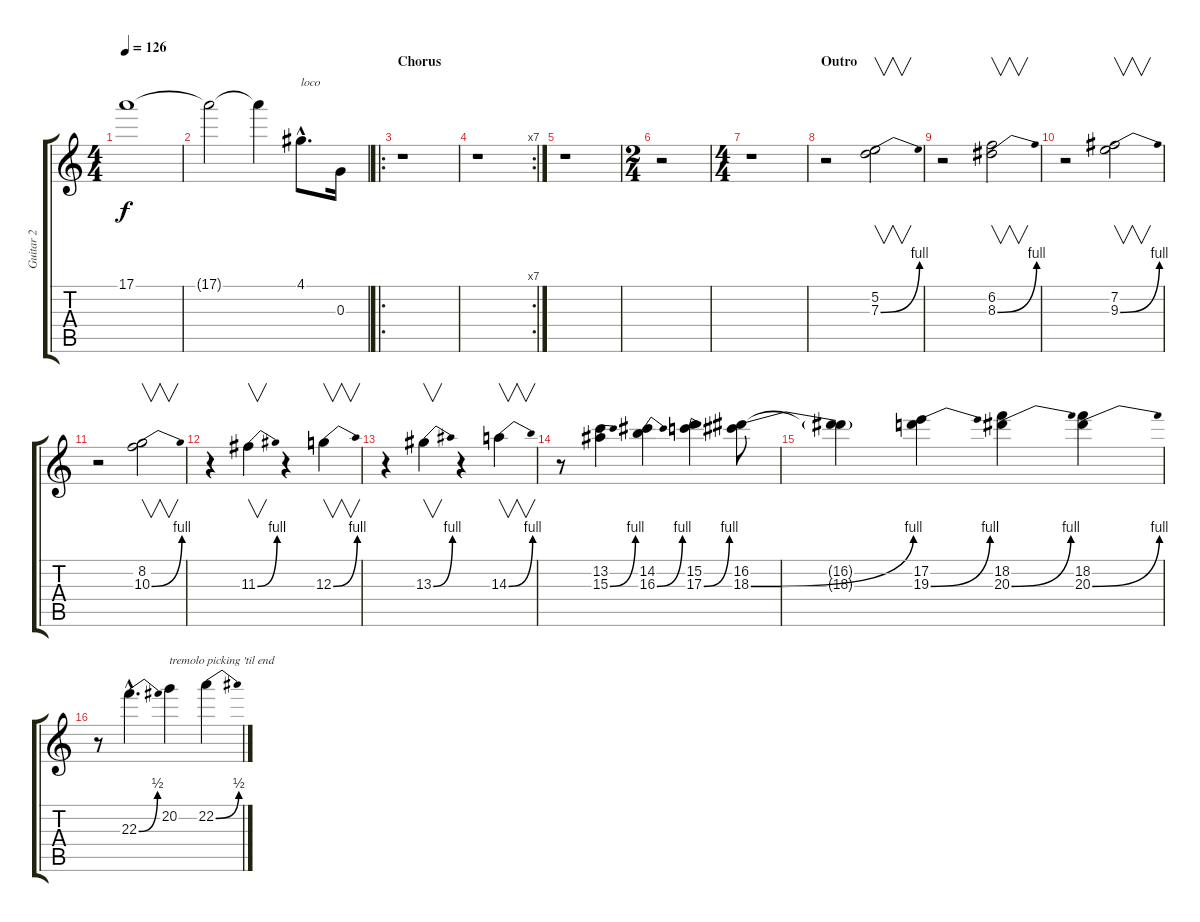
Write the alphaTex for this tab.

\track ("Guitar 2" "Guitar 2") {instrument distortionguitar}
\staff {score tabs}
\tuning (E4 B3 G3 D3 A2 E2) {hide}
\ts (4 4)
\tempo 126
\clef g2
\ks c
17.1{t}.1{dy f} |
17.1{t}.2 17.1{t}.4 4.1{hac}.8{d txt "loco"} 0.3.16 |
\ro
\section ("" "Chorus")
r.1 |
\rc 7
r.1 |
r.1 |
\ts (2 4)
r.2 |
\ts (4 4)
r.1 |
\section ("" "Outro")
r.2 (5.2 7.3{be (bend 0 0 60 4)}).2{v} |
r.2 (6.2 8.3{be (bend 0 0 60 4)}).2{v} |
r.2 (7.2 9.3{be (bend 0 0 60 4)}).2{v} |
r.2 (8.2 10.3{be (bend 0 0 60 4)}).2{v} |
r.4 11.3{be (bend 0 0 60 4)}.4{v} r.4 12.3{be (bend 0 0 60 4)}.4{v} |
r.4 13.3{be (bend 0 0 60 4)}.4{v} r.4 14.3{be (bend 0 0 60 4)}.4{v} |
r.8 (13.2 15.3{be (bend 0 0 60 4)}).4 (14.2 16.3{be (bend 0 0 60 4)}).4 (15.2 17.3{be (bend 0 0 60 4)}).4 (16.2 18.3{be (bend 0 0 60 4)}).8 |
(16.2{t} 18.3{t}).4 (17.2 19.3{be (bend 0 0 60 4)}).4 (18.2 20.3{be (bend 0 0 60 4)}).4 (18.2 20.3{be (bend 0 0 60 4)}).4 |
r.8 22.3{be (bend 0 0 60 2) hac}.4{d} 20.2.4{txt "tremolo picking 'til end"} 22.2{be (bend 0 0 60 2)}.4
